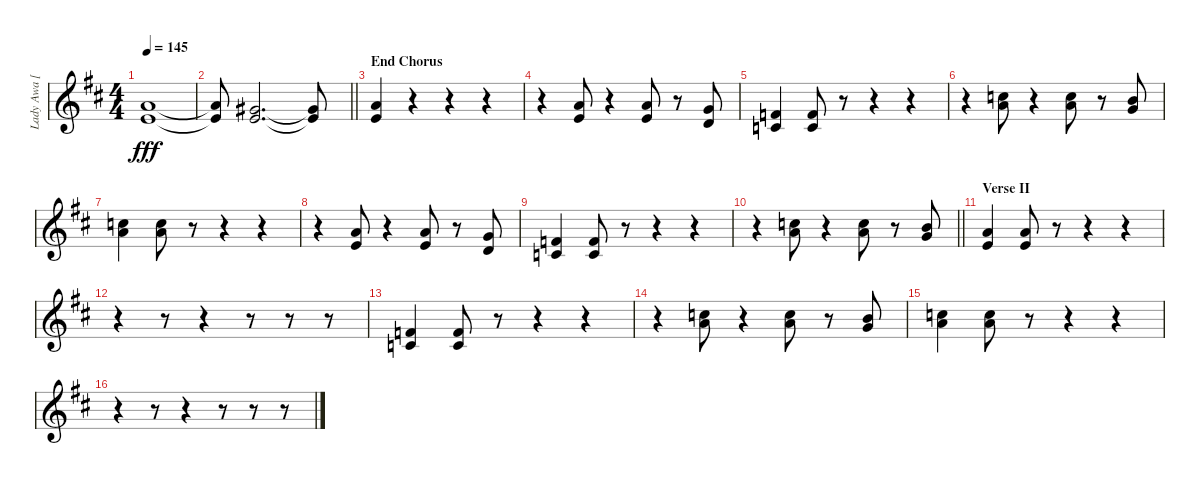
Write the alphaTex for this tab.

\track ("Lady Awa [Keys]" "Lady Awa [") {instrument lead1square}
\staff {score}
\tuning (D4 A3 F3 C3 G2 D2) {hide}
\ts (4 4)
\tempo 145
\clef g2
\ks d
(7.1 7.2).1{dy fff} |
\barLineRight lightlight
(7.1{t} 7.2{t}).8 (6.1 7.2).2{d} (6.1{t} 7.2{t}).8 |
\section ("" "End Chorus")
(7.1 7.2).4 r.4 r.4 r.4 |
r.4 (7.1 7.2).8 r.4 (7.1 7.2).8 r.8 (5.1 5.2).8 |
(3.1 3.2).4 (3.1 3.2).8 r.8 r.4 r.4 |
r.4 (10.1 12.2).8 r.4 (10.1 12.2).8 r.8 (9.1 10.2).8 |
(10.1 12.2).4 (10.1 12.2).8 r.8 r.4 r.4 |
r.4 (7.1 7.2).8 r.4 (7.1 7.2).8 r.8 (5.1 5.2).8 |
(3.1 3.2).4 (3.1 3.2).8 r.8 r.4 r.4 |
\barLineRight lightlight
r.4 (10.1 12.2).8 r.4 (10.1 12.2).8 r.8 (9.1 10.2).8 |
\section ("" "Verse II")
(7.1 7.2).4 (7.1 7.2).8 r.8 r.4 r.4 |
r.4 r.8 r.4 r.8 r.8 r.8 |
(3.1 3.2).4 (3.1 3.2).8 r.8 r.4 r.4 |
r.4 (10.1 12.2).8 r.4 (10.1 12.2).8 r.8 (9.1 10.2).8 |
(10.1 12.2).4 (10.1 12.2).8 r.8 r.4 r.4 |
r.4 r.8 r.4 r.8 r.8 r.8
